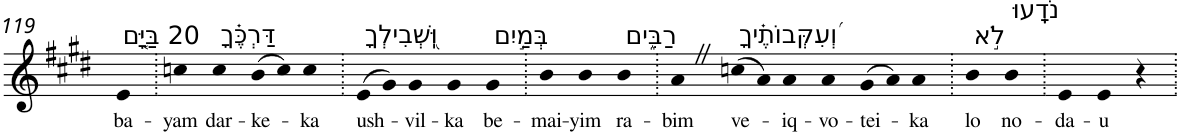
**kern	**text
*part1	*part1
*staff1	*staff1
*I"Piano	*
*I'Pno	*
!!LO:PB:g=z
*clefG2	*
*k[f#c#g#d#]	*
*E:	*
=119	=119
!LO:TX:a:t=20 בַּיָּ֤ם	!
!	!LO:LY:b
4e	ba-
=120.	=120.
!	!LO:LY:b
4ccn	-yam
!LO:TX:a:t=דַּרְכֶּ֗ךָ	!
!	!LO:LY:b
4cc	dar-
!	!LO:LY:b
(>8b	-ke-
8cc)	.
!	!LO:LY:b
4cc	-ka
=121.	=121.
!LO:TX:a:t=וּֽ֭שְׁבִילְךָ	!
!	!LO:LY:b
(>8e	ush-
8g#)	.
!	!LO:LY:b
4g#	-vil-
!	!LO:LY:b
4g#	-ka
!LO:TX:a:t=בְּמַ֣יִם	!
!	!LO:LY:b
4g#	be-
=122.	=122.
!	!LO:LY:b
4b	-mai-
!	!LO:LY:b
4b	-yim
!LO:TX:a:t=רַבִּ֑ים	!
!	!LO:LY:b
4b	ra-
=123.	=123.
!	!LO:LY:b
4aZ	-bim
!LO:TX:a:t=וְ֝עִקְּבוֹתֶ֗יךָ	!
!	!LO:LY:b
(>8ccn	ve-
8a)	.
!	!LO:LY:b
4a	-iq-
!	!LO:LY:b
4a	-vo-
!	!LO:LY:b
(>8g#	-tei-
8a)	.
!	!LO:LY:b
4a	-ka
=124.	=124.
!LO:TX:a:t=לֹ֣א	!
!	!LO:LY:b
4b	lo
!LO:TX:a:t=נֹדָֽעוּ	!
!	!LO:LY:b
4b	no-
=125.	=125.
!	!LO:LY:b
4e	-da-
!	!LO:LY:b
4e	-u
4r	.
=.	=.
*-	*-
